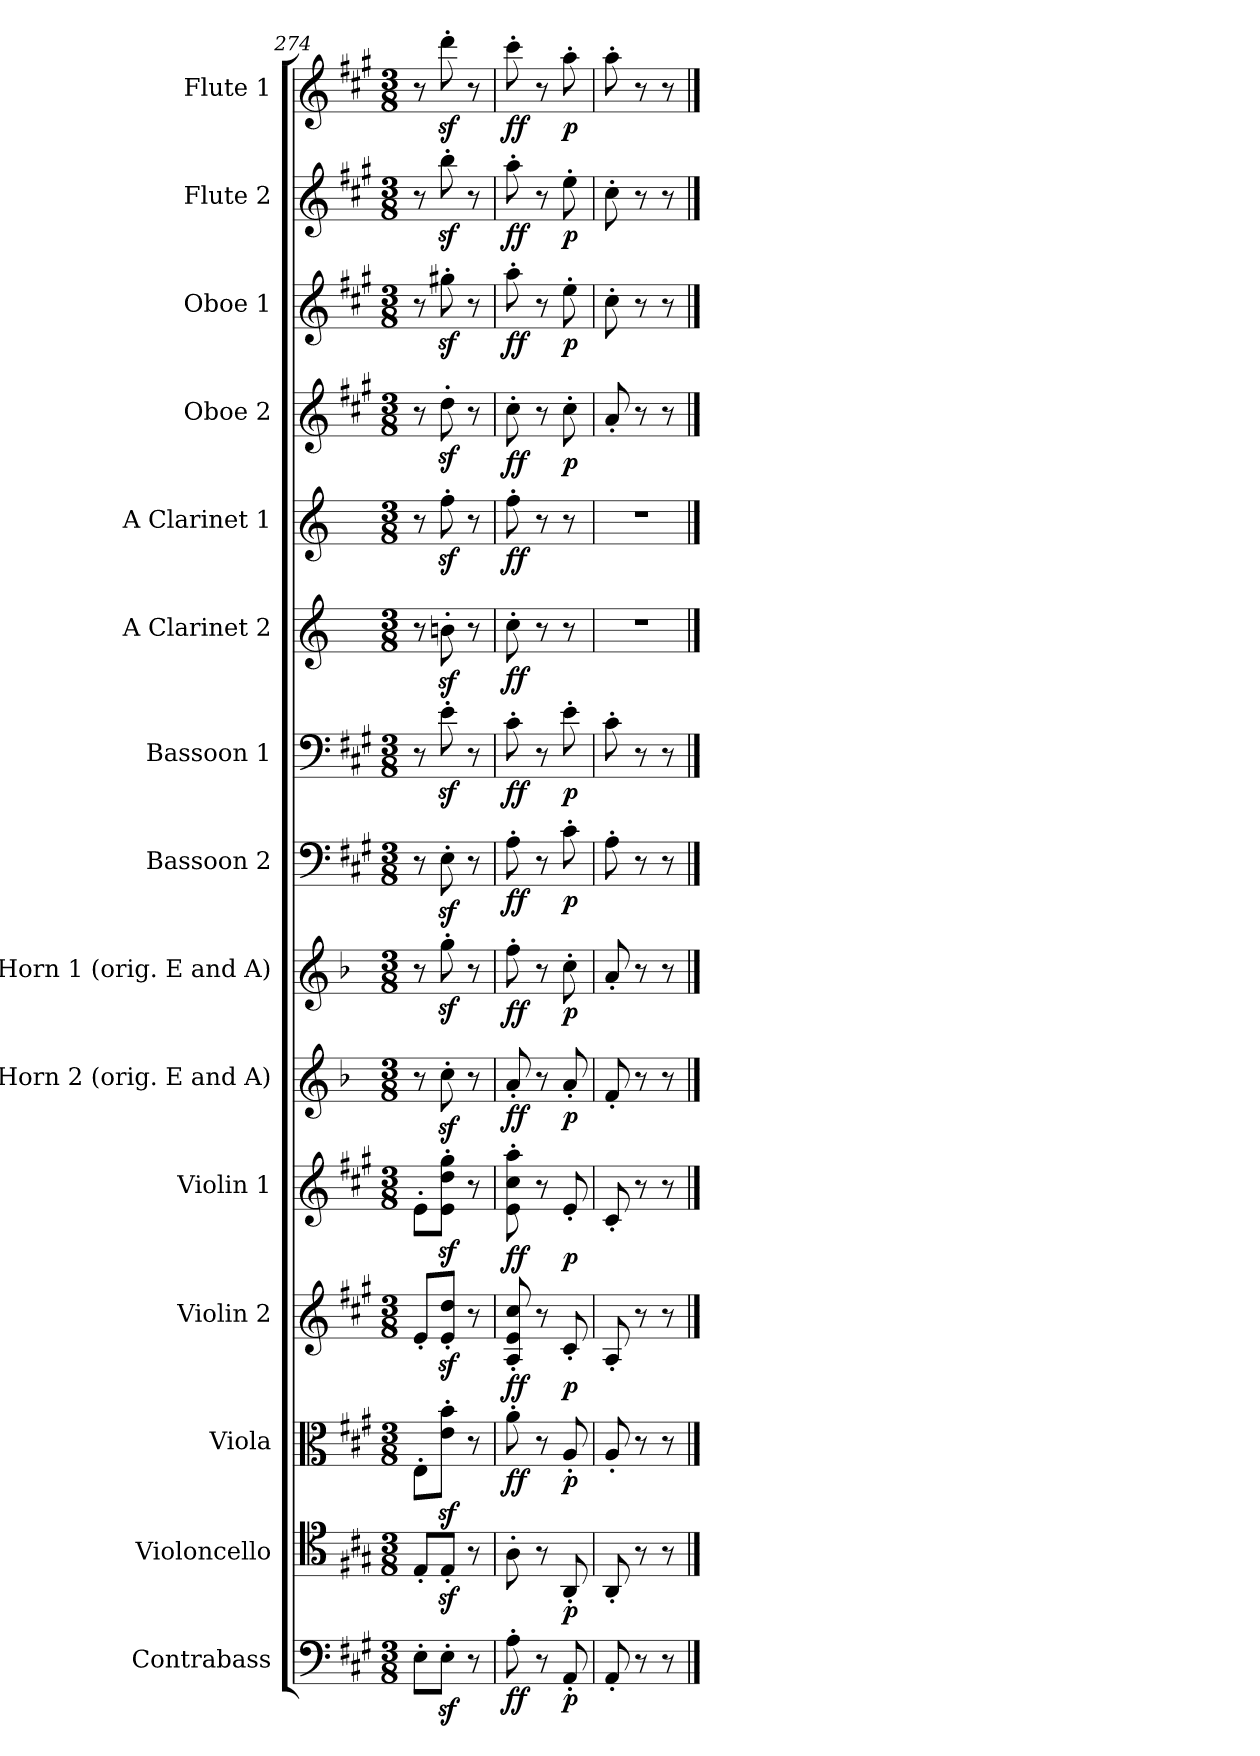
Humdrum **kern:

**kern	**dynam	**kern	**dynam	**kern	**dynam	**kern	**dynam	**kern	**dynam	**kern	**dynam	**kern	**dynam	**kern	**dynam	**kern	**dynam	**kern	**dynam	**kern	**dynam	**kern	**dynam	**kern	**dynam	**kern	**dynam	**kern	**dynam
*part15	*part15	*part14	*part14	*part13	*part13	*part12	*part12	*part11	*part11	*part10	*part10	*part9	*part9	*part8	*part8	*part7	*part7	*part6	*part6	*part5	*part5	*part4	*part4	*part3	*part3	*part2	*part2	*part1	*part1
*staff15	*staff15	*staff14	*staff14	*staff13	*staff13	*staff12	*staff12	*staff11	*staff11	*staff10	*staff10	*staff9	*staff9	*staff8	*staff8	*staff7	*staff7	*staff6	*staff6	*staff5	*staff5	*staff4	*staff4	*staff3	*staff3	*staff2	*staff2	*staff1	*staff1
*I"Contrabass	*	*I"Violoncello	*	*I"Viola	*	*I"Violin 2	*	*I"Violin 1	*	*I"E Horn 2 (orig. E and A)	*	*I"E Horn 1 (orig. E and A)	*	*I"Bassoon 2	*	*I"Bassoon 1	*	*I"A Clarinet 2	*	*I"A Clarinet 1	*	*I"Oboe 2	*	*I"Oboe 1	*	*I"Flute 2	*	*I"Flute 1	*
*I'Cb	*	*I'Vc	*	*I'Vla	*	*I'Vln 2	*	*I'Vln 1	*	*I'Hn 2	*	*I'Hn 1	*	*I'Bsn 2	*	*I'Bsn 1	*	*I'Cl 2	*	*I'Cl 1	*	*I'Ob 2	*	*I'Ob 1	*	*I'Fl 2	*	*I'Fl 1	*
*clefF4	*	*clefC4	*	*clefC3	*	*clefG2	*	*clefG2	*	*clefG2	*	*clefG2	*	*clefF4	*	*clefF4	*	*clefG2	*	*clefG2	*	*clefG2	*	*clefG2	*	*clefG2	*	*clefG2	*
*ITrd7c12	*	*	*	*	*	*	*	*	*	*ITrd5c8	*	*ITrd5c8	*	*	*	*	*	*ITrd2c3	*	*ITrd2c3	*	*	*	*	*	*	*	*	*
*k[f#c#g#]	*	*k[f#c#g#]	*	*k[f#c#g#]	*	*k[f#c#g#]	*	*k[f#c#g#]	*	*k[f#c#g#]	*	*k[f#c#g#]	*	*k[f#c#g#]	*	*k[f#c#g#]	*	*k[f#c#g#]	*	*k[f#c#g#]	*	*k[f#c#g#]	*	*k[f#c#g#]	*	*k[f#c#g#]	*	*k[f#c#g#]	*
*M3/8	*	*M3/8	*	*M3/8	*	*M3/8	*	*M3/8	*	*M3/8	*	*M3/8	*	*M3/8	*	*M3/8	*	*M3/8	*	*M3/8	*	*M3/8	*	*M3/8	*	*M3/8	*	*M3/8	*
=274	=274	=274	=274	=274	=274	=274	=274	=274	=274	=274	=274	=274	=274	=274	=274	=274	=274	=274	=274	=274	=274	=274	=274	=274	=274	=274	=274	=274	=274
8EE'\L	.	8E'/L	.	8E'\L	.	8e'/L	.	8e'\L	.	8r	.	8r	.	8r	.	8r	.	8r	.	8r	.	8r	.	8r	.	8r	.	8r	.
8EEz<'\J	.	8Ez<'/J	.	8e\z<' 8b\z<'J	.	8e/z<' 8dd/z<'J	.	8e\z<' 8dd\z<' 8gg#\z<'J	.	8ez<'\	.	8bz<'\	.	8Ez<'\	.	8ez<'\	.	8g#Xz<'\	.	8ddz<'\	.	8ddz<'\	.	8gg#Xz<'\	.	8bbz<'\	.	8dddz<'\	.
8r	.	8r	.	8r	.	8r	.	8r	.	8r	.	8r	.	8r	.	8r	.	8r	.	8r	.	8r	.	8r	.	8r	.	8r	.
=275	=275	=275	=275	=275	=275	=275	=275	=275	=275	=275	=275	=275	=275	=275	=275	=275	=275	=275	=275	=275	=275	=275	=275	=275	=275	=275	=275	=275	=275
!	!LO:DY:b	!	!	!	!LO:DY:b	!	!LO:DY:b	!	!LO:DY:b	!	!LO:DY:b	!	!LO:DY:b	!	!LO:DY:b	!	!LO:DY:b	!	!LO:DY:b	!	!LO:DY:b	!	!LO:DY:b	!	!LO:DY:b	!	!LO:DY:b	!	!LO:DY:b
8AA'\	ff	8A'\	.	8a'\	ff	8A/' 8e/' 8cc#/'	ff	8e\' 8cc#\' 8aa\'	ff	8c#'/	ff	8a'\	ff	8A'\	ff	8c#'\	ff	8a'\	ff	8dd'\	ff	8cc#'\	ff	8aa'\	ff	8aa'\	ff	8ccc#'\	ff
8r	.	8r	.	8r	.	8r	.	8r	.	8r	.	8r	.	8r	.	8r	.	8r	.	8r	.	8r	.	8r	.	8r	.	8r	.
!	!LO:DY:b	!	!LO:DY:b	!	!LO:DY:b	!	!LO:DY:b	!	!LO:DY:b	!	!LO:DY:b	!	!LO:DY:b	!	!LO:DY:b	!	!LO:DY:b	!	!	!	!	!	!LO:DY:b	!	!LO:DY:b	!	!LO:DY:b	!	!LO:DY:b
8AAA'/	p	8AA'/	p	8A'/	p	8c#'/	p	8e'/	p	8c#'/	p	8e'\	p	8c#'\	p	8e'\	p	8r	.	8r	.	8cc#'\	p	8ee'\	p	8ee'\	p	8aa'\	p
=276	=276	=276	=276	=276	=276	=276	=276	=276	=276	=276	=276	=276	=276	=276	=276	=276	=276	=276	=276	=276	=276	=276	=276	=276	=276	=276	=276	=276	=276
8AAA'/	.	8AA'/	.	8A'/	.	8A'/	.	8c#'/	.	8A'/	.	8c#'/	.	8A'\	.	8c#'\	.	4.r	.	4.r	.	8a'/	.	8cc#'\	.	8cc#'\	.	8aa'\	.
8r	.	8r	.	8r	.	8r	.	8r	.	8r	.	8r	.	8r	.	8r	.	.	.	.	.	8r	.	8r	.	8r	.	8r	.
8r	.	8r	.	8r	.	8r	.	8r	.	8r	.	8r	.	8r	.	8r	.	.	.	.	.	8r	.	8r	.	8r	.	8r	.
==	==	==	==	==	==	==	==	==	==	==	==	==	==	==	==	==	==	==	==	==	==	==	==	==	==	==	==	==	==
*-	*-	*-	*-	*-	*-	*-	*-	*-	*-	*-	*-	*-	*-	*-	*-	*-	*-	*-	*-	*-	*-	*-	*-	*-	*-	*-	*-	*-	*-
